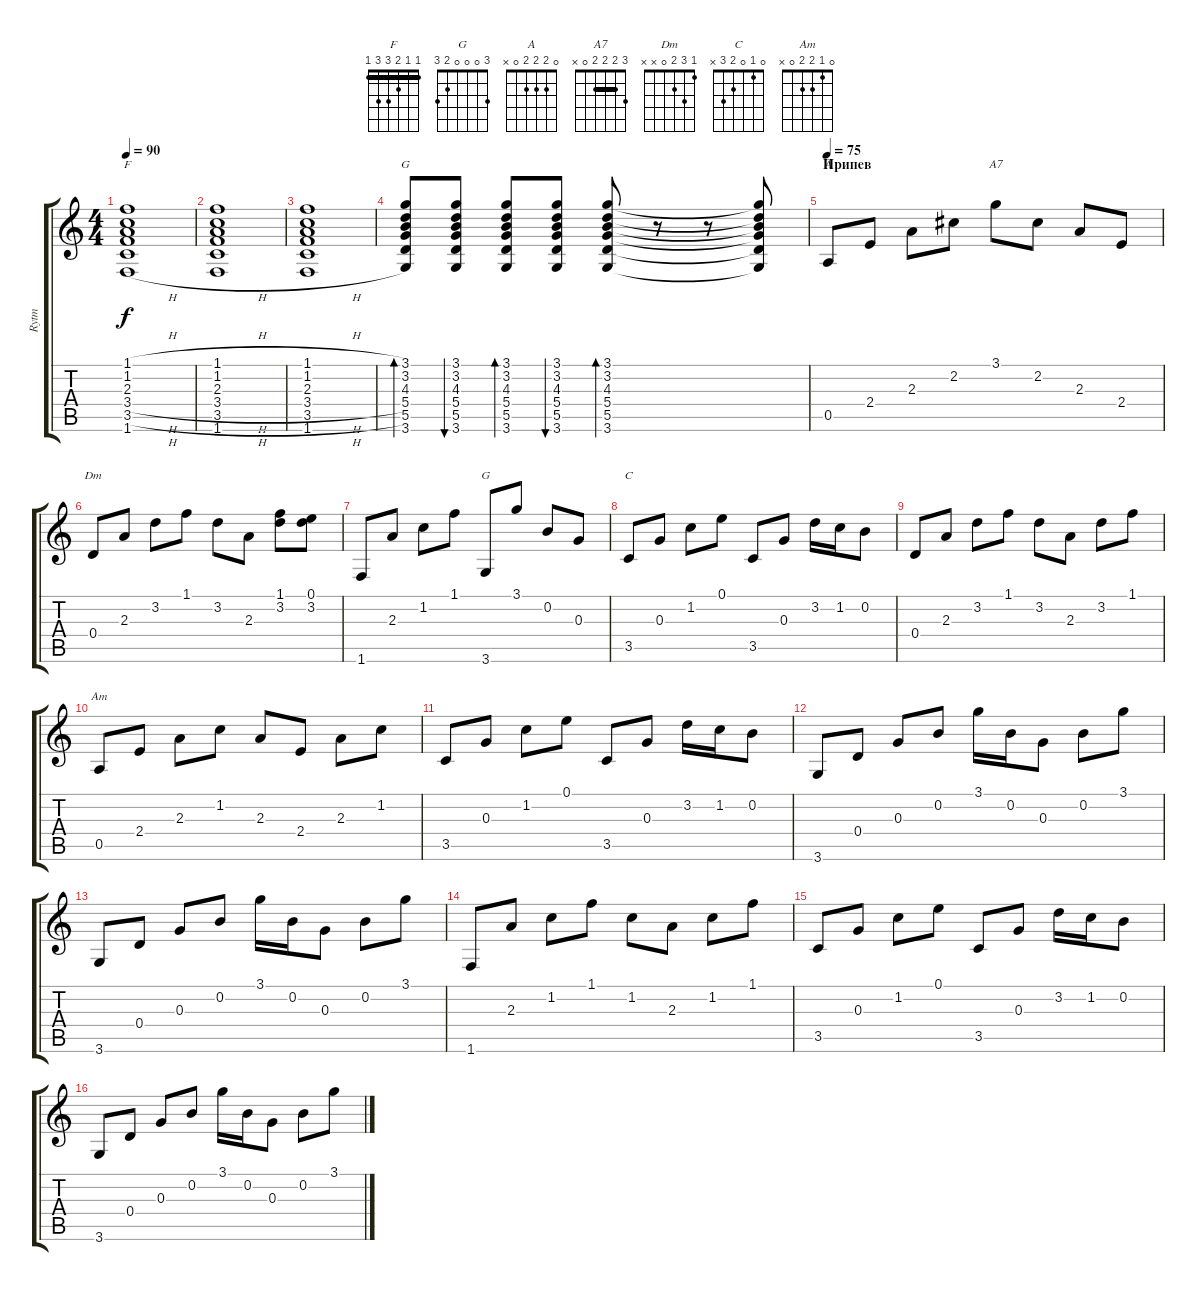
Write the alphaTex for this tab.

\track ("Rytm" "Rytm") {instrument acousticguitarsteel}
\staff {score tabs}
\tuning (E4 B3 G3 D3 A2 E2) {hide}
\chord ("F" 1 1 2 3 3 1) {barre 1}
\chord ("G" 3 3 4 5 5 3) {barre 3}
\chord ("A" 0 2 2 2 0 x)
\chord ("A7" 3 2 2 2 0 x) {barre 2}
\chord ("Dm" 1 3 2 0 x x)
\chord ("G" 3 0 0 0 2 3)
\chord ("C" 0 1 0 2 3 x)
\chord ("Am" 0 1 2 2 0 x)
\ts (4 4)
\tempo 90
\clef g2
\ks c
(1.1{h} 1.2{h} 2.3{h} 3.4{h} 3.5{h} 1.6{h}).1{ch "F" dy f} |
(1.1{h} 1.2{h} 2.3{h} 3.4{h} 3.5{h} 1.6{h}).1 |
(1.1{h} 1.2{h} 2.3{h} 3.4{h} 3.5{h} 1.6{h}).1 |
(3.1 3.2 4.3 5.4 5.5 3.6).8{bd 30 ch "G"} (3.1 3.2 4.3 5.4 5.5 3.6).8{bu 30} (3.1 3.2 4.3 5.4 5.5 3.6).8{bd 30} (3.1 3.2 4.3 5.4 5.5 3.6).8{bu 30} (3.1 3.2 4.3 5.4 5.5 3.6).8{bd 30} r.8 r.8 (3.1{t} 3.2{t} 4.3{t} 5.4{t} 5.5{t} 3.6{t}).8 |
\section ("" "Припев")
\tempo 75
0.5.8{ch "A" volume 14} 2.4.8 2.3.8 2.2.8 3.1.8{ch "A7"} 2.2.8 2.3.8 2.4.8 |
0.4.8{ch "Dm"} 2.3.8 3.2.8 1.1.8 3.2.8 2.3.8 (1.1 3.2).8 (0.1 3.2).8 |
1.6.8 2.3.8 1.2.8 1.1.8 3.6.8{ch "G"} 3.1.8 0.2.8 0.3.8 |
3.5.8{ch "C"} 0.3.8 1.2.8 0.1.8 3.5.8 0.3.8 3.2.16 1.2.16 0.2.8 |
0.4.8 2.3.8 3.2.8 1.1.8 3.2.8 2.3.8 3.2.8 1.1.8 |
0.5.8{ch "Am"} 2.4.8 2.3.8 1.2.8 2.3.8 2.4.8 2.3.8 1.2.8 |
3.5.8 0.3.8 1.2.8 0.1.8 3.5.8 0.3.8 3.2.16 1.2.16 0.2.8 |
3.6.8 0.4.8 0.3.8 0.2.8 3.1.16 0.2.16 0.3.8 0.2.8 3.1.8 |
3.6.8 0.4.8 0.3.8 0.2.8 3.1.16 0.2.16 0.3.8 0.2.8 3.1.8 |
1.6.8 2.3.8 1.2.8 1.1.8 1.2.8 2.3.8 1.2.8 1.1.8 |
3.5.8 0.3.8 1.2.8 0.1.8 3.5.8 0.3.8 3.2.16 1.2.16 0.2.8 |
3.6.8 0.4.8 0.3.8 0.2.8 3.1.16 0.2.16 0.3.8 0.2.8 3.1.8
